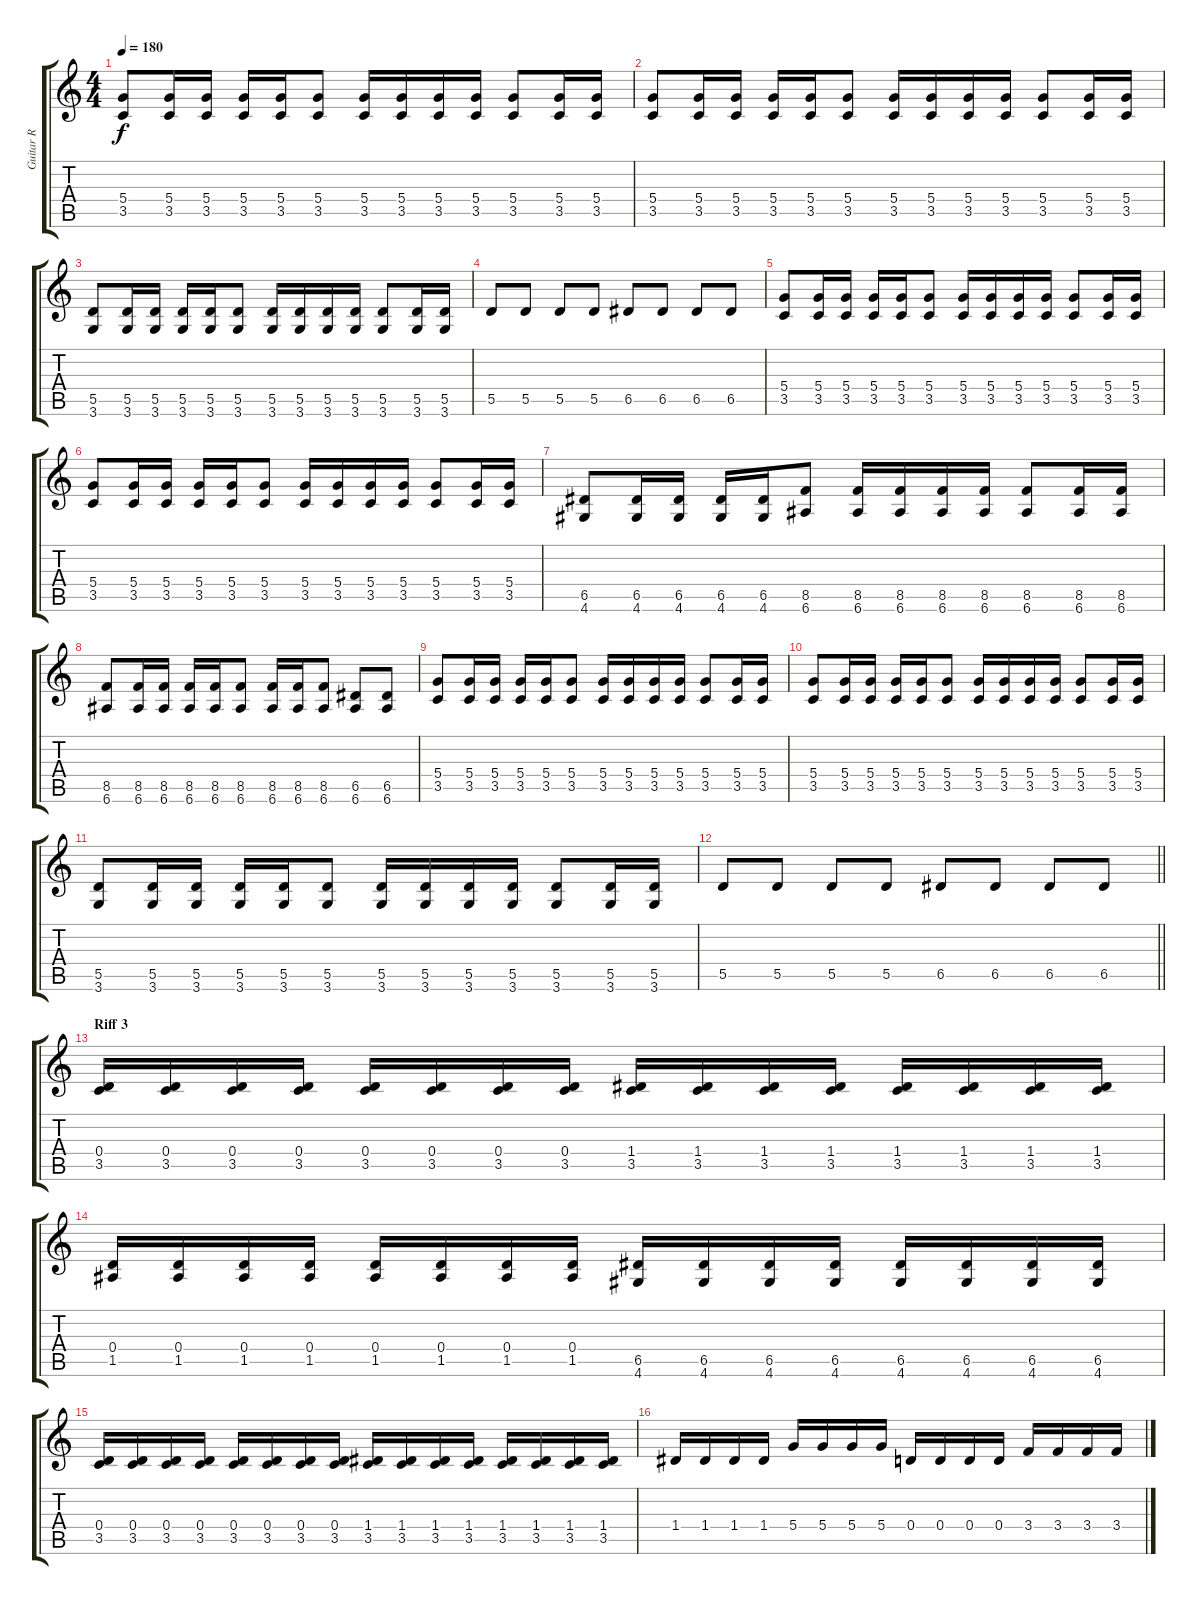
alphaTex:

\track ("Guitar R" "Guitar R") {instrument distortionguitar}
\staff {score tabs}
\tuning (E4 B3 G3 D3 A2 E2) {hide}
\ts (4 4)
\tempo 180
\clef g2
\ks c
(5.4 3.5).8{dy f} (5.4 3.5).16 (5.4 3.5).16 (5.4 3.5).16 (5.4 3.5).16 (5.4 3.5).8 (5.4 3.5).16 (5.4 3.5).16 (5.4 3.5).16 (5.4 3.5).16 (5.4 3.5).8 (5.4 3.5).16 (5.4 3.5).16 |
(5.4 3.5).8 (5.4 3.5).16 (5.4 3.5).16 (5.4 3.5).16 (5.4 3.5).16 (5.4 3.5).8 (5.4 3.5).16 (5.4 3.5).16 (5.4 3.5).16 (5.4 3.5).16 (5.4 3.5).8 (5.4 3.5).16 (5.4 3.5).16 |
(5.5 3.6).8 (5.5 3.6).16 (5.5 3.6).16 (5.5 3.6).16 (5.5 3.6).16 (5.5 3.6).8 (5.5 3.6).16 (5.5 3.6).16 (5.5 3.6).16 (5.5 3.6).16 (5.5 3.6).8 (5.5 3.6).16 (5.5 3.6).16 |
5.5.8 5.5.8 5.5.8 5.5.8 6.5.8 6.5.8 6.5.8 6.5.8 |
(5.4 3.5).8 (5.4 3.5).16 (5.4 3.5).16 (5.4 3.5).16 (5.4 3.5).16 (5.4 3.5).8 (5.4 3.5).16 (5.4 3.5).16 (5.4 3.5).16 (5.4 3.5).16 (5.4 3.5).8 (5.4 3.5).16 (5.4 3.5).16 |
(5.4 3.5).8 (5.4 3.5).16 (5.4 3.5).16 (5.4 3.5).16 (5.4 3.5).16 (5.4 3.5).8 (5.4 3.5).16 (5.4 3.5).16 (5.4 3.5).16 (5.4 3.5).16 (5.4 3.5).8 (5.4 3.5).16 (5.4 3.5).16 |
(6.5 4.6).8 (6.5 4.6).16 (6.5 4.6).16 (6.5 4.6).16 (6.5 4.6).16 (8.5 6.6).8 (8.5 6.6).16 (8.5 6.6).16 (8.5 6.6).16 (8.5 6.6).16 (8.5 6.6).8 (8.5 6.6).16 (8.5 6.6).16 |
(8.5 6.6).8 (8.5 6.6).16 (8.5 6.6).16 (8.5 6.6).16 (8.5 6.6).16 (8.5 6.6).8 (8.5 6.6).16 (8.5 6.6).16 (8.5 6.6).8 (6.5 6.6).8 (6.5 6.6).8 |
(5.4 3.5).8 (5.4 3.5).16 (5.4 3.5).16 (5.4 3.5).16 (5.4 3.5).16 (5.4 3.5).8 (5.4 3.5).16 (5.4 3.5).16 (5.4 3.5).16 (5.4 3.5).16 (5.4 3.5).8 (5.4 3.5).16 (5.4 3.5).16 |
(5.4 3.5).8 (5.4 3.5).16 (5.4 3.5).16 (5.4 3.5).16 (5.4 3.5).16 (5.4 3.5).8 (5.4 3.5).16 (5.4 3.5).16 (5.4 3.5).16 (5.4 3.5).16 (5.4 3.5).8 (5.4 3.5).16 (5.4 3.5).16 |
(5.5 3.6).8 (5.5 3.6).16 (5.5 3.6).16 (5.5 3.6).16 (5.5 3.6).16 (5.5 3.6).8 (5.5 3.6).16 (5.5 3.6).16 (5.5 3.6).16 (5.5 3.6).16 (5.5 3.6).8 (5.5 3.6).16 (5.5 3.6).16 |
\barLineRight lightlight
5.5.8 5.5.8 5.5.8 5.5.8 6.5.8 6.5.8 6.5.8 6.5.8 |
\section ("" "Riff 3")
(0.4 3.5).16 (0.4 3.5).16 (0.4 3.5).16 (0.4 3.5).16 (0.4 3.5).16 (0.4 3.5).16 (0.4 3.5).16 (0.4 3.5).16 (1.4 3.5).16 (1.4 3.5).16 (1.4 3.5).16 (1.4 3.5).16 (1.4 3.5).16 (1.4 3.5).16 (1.4 3.5).16 (1.4 3.5).16 |
(0.4 1.5).16 (0.4 1.5).16 (0.4 1.5).16 (0.4 1.5).16 (0.4 1.5).16 (0.4 1.5).16 (0.4 1.5).16 (0.4 1.5).16 (6.5 4.6).16 (6.5 4.6).16 (6.5 4.6).16 (6.5 4.6).16 (6.5 4.6).16 (6.5 4.6).16 (6.5 4.6).16 (6.5 4.6).16 |
(0.4 3.5).16 (0.4 3.5).16 (0.4 3.5).16 (0.4 3.5).16 (0.4 3.5).16 (0.4 3.5).16 (0.4 3.5).16 (0.4 3.5).16 (1.4 3.5).16 (1.4 3.5).16 (1.4 3.5).16 (1.4 3.5).16 (1.4 3.5).16 (1.4 3.5).16 (1.4 3.5).16 (1.4 3.5).16 |
1.4.16 1.4.16 1.4.16 1.4.16 5.4.16 5.4.16 5.4.16 5.4.16 0.4.16 0.4.16 0.4.16 0.4.16 3.4.16 3.4.16 3.4.16 3.4.16
